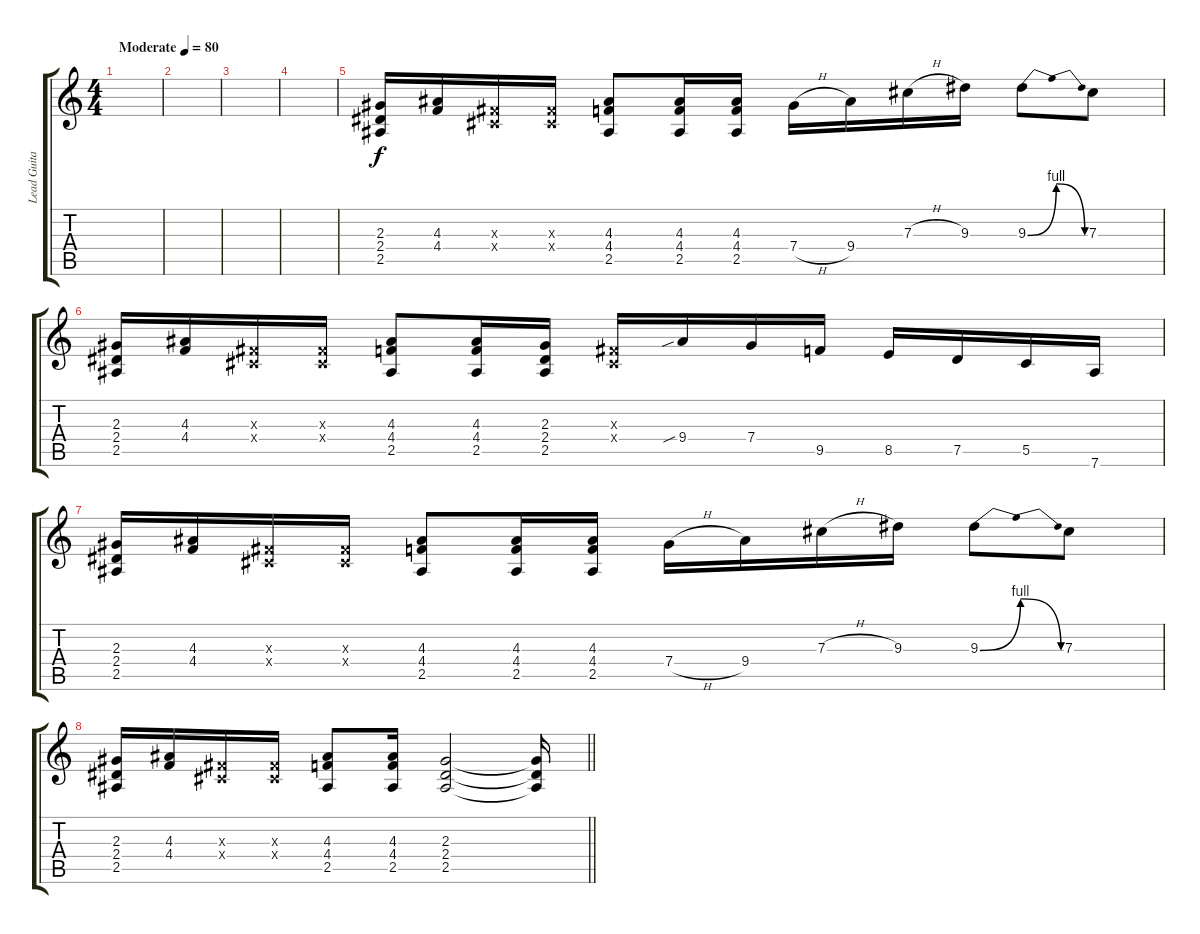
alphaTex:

\track ("Lead Guitar" "Lead Guita") {instrument distortionguitar}
\staff {score tabs}
\tuning (Eb4 Bb3 Gb3 Db3 Ab2 Eb2) {hide}
\ts (4 4)
\tempo (80 "Moderate")
\clef g2
\ks c
|
|
|
|
(2.3 2.4 2.5).16 (4.3 4.4).16 (0.3{x} 0.4{x}).16 (0.3{x} 0.4{x}).16 (4.3 4.4 2.5).8 (4.3 4.4 2.5).16 (4.3 4.4 2.5).16 7.4{h}.16 9.4.16 7.3{h}.16 9.3.16 9.3{be (bendrelease 0 0 30 4 30 4 60 0)}.8 7.3.8 |
(2.3 2.4 2.5).16 (4.3 4.4).16 (0.3{x} 0.4{x}).16 (0.3{x} 0.4{x}).16 (4.3 4.4 2.5).8 (4.3 4.4 2.5).16 (2.3 2.4 2.5).16 (0.3{x} 0.4{x}).16 9.4{sib}.16 7.4.16 9.5.16 8.5.16 7.5.16 5.5.16 7.6.16 |
(2.3 2.4 2.5).16 (4.3 4.4).16 (0.3{x} 0.4{x}).16 (0.3{x} 0.4{x}).16 (4.3 4.4 2.5).8 (4.3 4.4 2.5).16 (4.3 4.4 2.5).16 7.4{h}.16 9.4.16 7.3{h}.16 9.3.16 9.3{be (bendrelease 0 0 30 4 30 4 60 0)}.8 7.3.8 |
\barLineRight lightlight
(2.3 2.4 2.5).16 (4.3 4.4).16 (0.3{x} 0.4{x}).16 (0.3{x} 0.4{x}).16 (4.3 4.4 2.5).8 (4.3 4.4 2.5).16 (2.3 2.4 2.5).2 (2.3{t} 2.4{t} 2.5{t}).16
